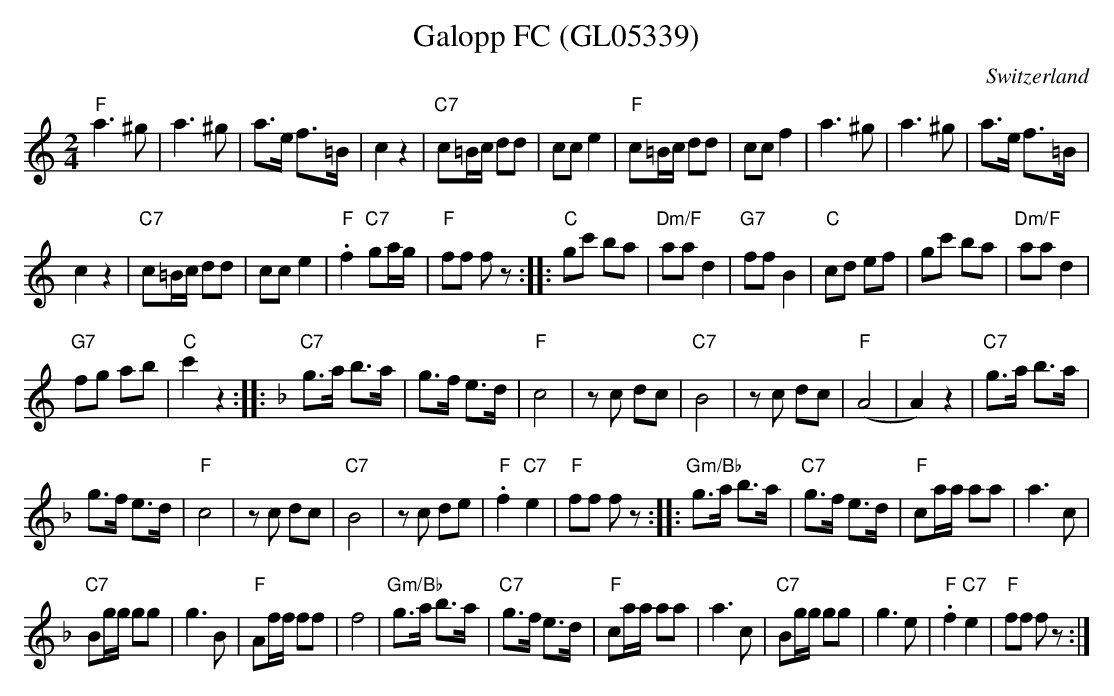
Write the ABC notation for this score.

X:1
T: Galopp FC (GL05339)
O:Switzerland
M:2/4
L:1/8
K:C major
"F"a3^g | a3^g | a>e f>=B | c2z2 | "C7"c=B/c/ dd | cc e2 | "F"c=B/c/ dd | cc f2 | a3^g | a3^g | a>e f>=B |
c2z2 | "C7"c=B/c/ dd | cc e2 | "F".f2 "C7"ga/g/ | "F"ff fz :: [K:C] "C"gc' ba | "Dm/F"aa d2 | "G7"ff B2 | "C"cd ef | gc' ba | "Dm/F"aa d2 |
"G7"fg ab | "C"c'2z2 :: [K:F] "C7"g>a b>a | g>f e>d | "F"c4 | zc dc | "C7"B4 | zc dc | "F"(A4 | A2)z2 | "C7"g>a b>a |
g>f e>d | "F"c4 | zc dc | "C7"B4 | zc de | "F".f2"C7"e2 | "F"ff fz :: "Gm/Bb"g>a b>a | "C7"g>f e>d | "F"ca/a/ aa | a3c |
"C7"Bg/g/ gg | g3B | "F"Af/f/ ff | f4 | "Gm/Bb"g>a b>a | "C7"g>f e>d | "F"ca/a/ aa | a3c | "C7"Bg/g/ gg | g3e | "F".f2"C7"e2 | "F"ff fz :|
